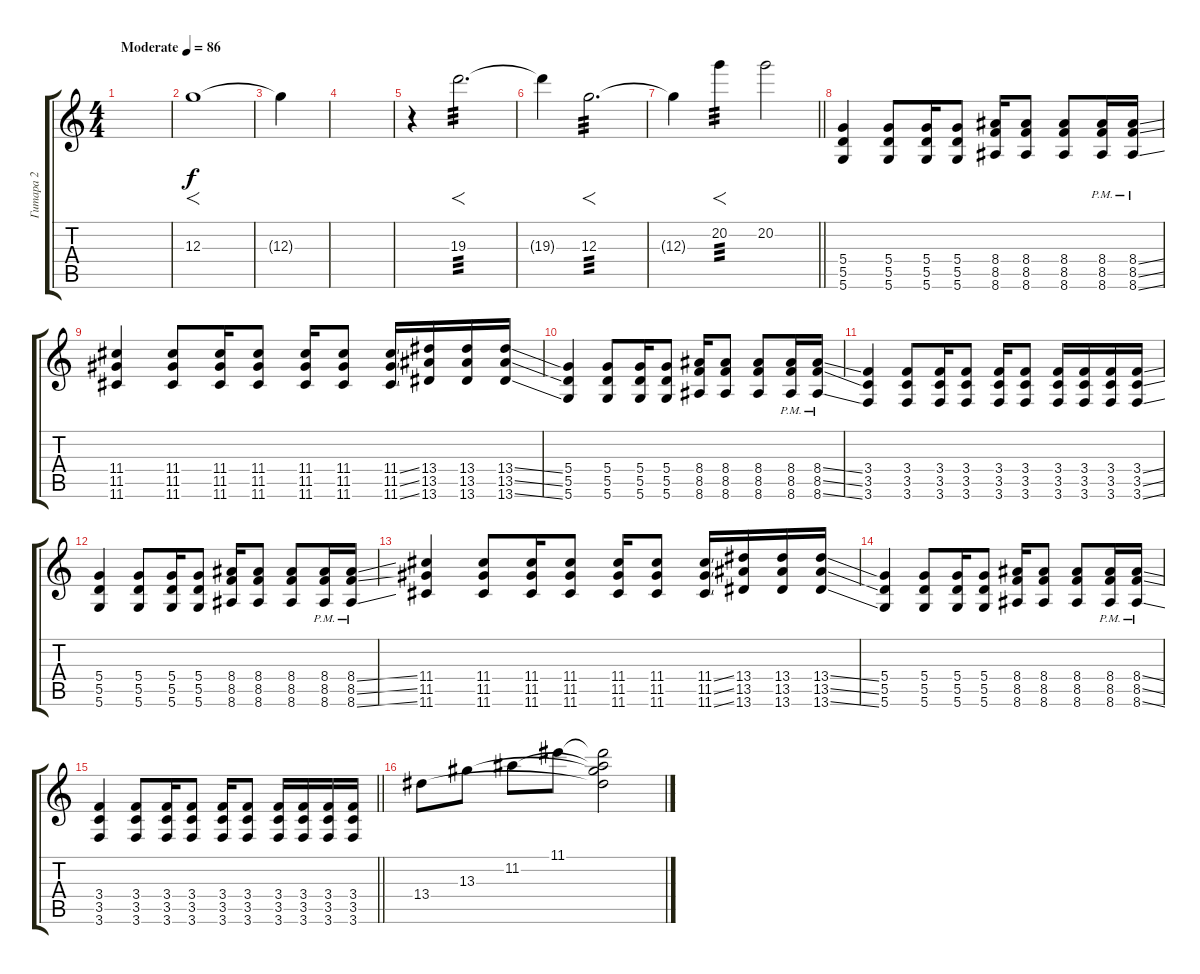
\track ("Гитара 2" "Гитара 2") {instrument distortionguitar}
\staff {score tabs}
\tuning (E4 B3 G3 D3 A2 D2) {hide}
\ts (4 4)
\tempo (86 "Moderate")
\clef g2
\ks c
|
12.3.1{f} |
12.3{t}.4 |
|
r.4 19.3.2{f d tp 3} |
19.3{t}.4 12.3.2{f d tp 3} |
\barLineRight lightlight
12.3{t}.4 20.2.4{f tp 3} 20.2.2 |
\section ("" "")
(5.4 5.5 5.6).4 (5.4 5.5 5.6).8 (5.4 5.5 5.6).16 (5.4 5.5 5.6).8 (8.4 8.5 8.6).16 (8.4 8.5 8.6).8 (8.4 8.5 8.6).8 (8.4{pm} 8.5{pm} 8.6{pm}).16 (8.4{ss pm} 8.5{ss pm} 8.6{ss pm}).16 |
(11.4 11.5 11.6).4 (11.4 11.5 11.6).8 (11.4 11.5 11.6).16 (11.4 11.5 11.6).8 (11.4 11.5 11.6).16 (11.4 11.5 11.6).8 (11.4{ss} 11.5{ss} 11.6{ss}).16 (13.4 13.5 13.6).16 (13.4 13.5 13.6).16 (13.4{ss} 13.5{ss} 13.6{ss}).16 |
(5.4 5.5 5.6).4 (5.4 5.5 5.6).8 (5.4 5.5 5.6).16 (5.4 5.5 5.6).8 (8.4 8.5 8.6).16 (8.4 8.5 8.6).8 (8.4 8.5 8.6).8 (8.4{pm} 8.5{pm} 8.6{pm}).16 (8.4{ss pm} 8.5{ss pm} 8.6{ss pm}).16 |
(3.4 3.5 3.6).4 (3.4 3.5 3.6).8 (3.4 3.5 3.6).16 (3.4 3.5 3.6).8 (3.4 3.5 3.6).16 (3.4 3.5 3.6).8 (3.4 3.5 3.6).16 (3.4 3.5 3.6).16 (3.4 3.5 3.6).16 (3.4{ss} 3.5{ss} 3.6{ss}).16 |
(5.4 5.5 5.6).4 (5.4 5.5 5.6).8 (5.4 5.5 5.6).16 (5.4 5.5 5.6).8 (8.4 8.5 8.6).16 (8.4 8.5 8.6).8 (8.4 8.5 8.6).8 (8.4{pm} 8.5{pm} 8.6{pm}).16 (8.4{ss pm} 8.5{ss pm} 8.6{ss pm}).16 |
(11.4 11.5 11.6).4 (11.4 11.5 11.6).8 (11.4 11.5 11.6).16 (11.4 11.5 11.6).8 (11.4 11.5 11.6).16 (11.4 11.5 11.6).8 (11.4{ss} 11.5{ss} 11.6{ss}).16 (13.4 13.5 13.6).16 (13.4 13.5 13.6).16 (13.4{ss} 13.5{ss} 13.6{ss}).16 |
(5.4 5.5 5.6).4 (5.4 5.5 5.6).8 (5.4 5.5 5.6).16 (5.4 5.5 5.6).8 (8.4 8.5 8.6).16 (8.4 8.5 8.6).8 (8.4 8.5 8.6).8 (8.4{pm} 8.5{pm} 8.6{pm}).16 (8.4{ss pm} 8.5{ss pm} 8.6{ss pm}).16 |
\barLineRight lightlight
(3.4 3.5 3.6).4 (3.4 3.5 3.6).8 (3.4 3.5 3.6).16 (3.4 3.5 3.6).8 (3.4 3.5 3.6).16 (3.4 3.5 3.6).8 (3.4 3.5 3.6).16 (3.4 3.5 3.6).16 (3.4 3.5 3.6).16 (3.4 3.5 3.6).16 |
\section ("" "")
13.4.8{instrument electricguitarclean} 13.3.8 11.2.8 11.1.8 (11.1{t} 11.2{t} 13.3{t} 13.4{t}).2
